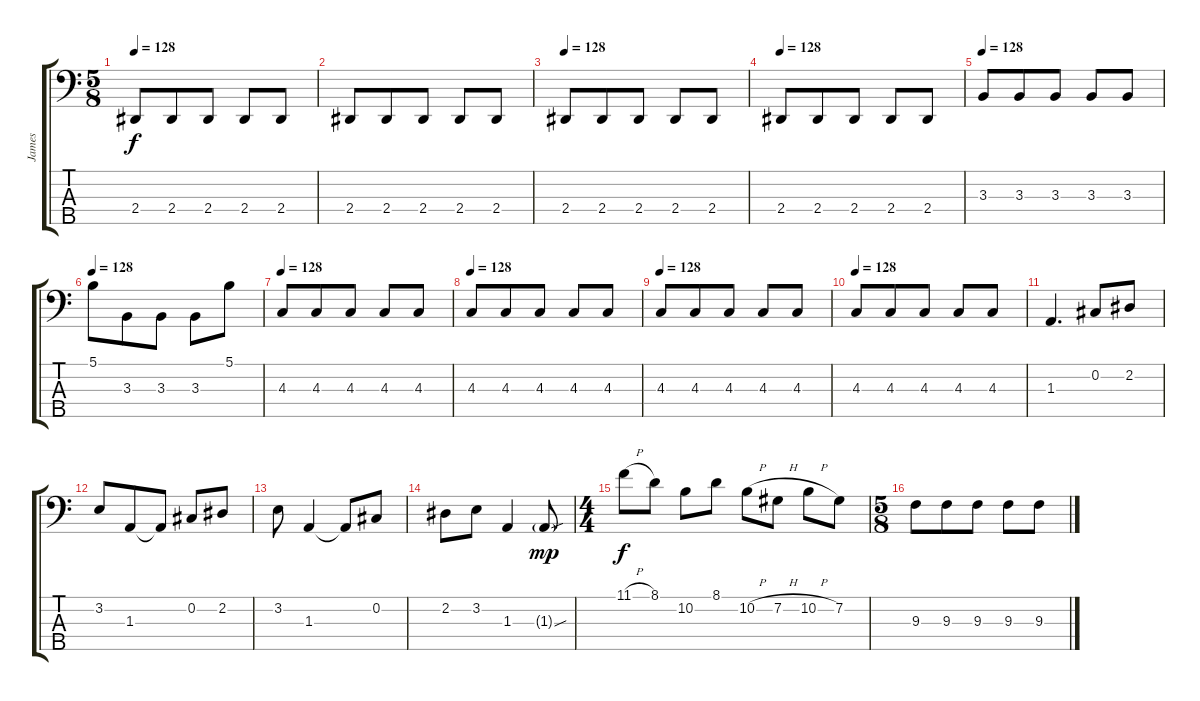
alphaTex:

\track ("James" "James") {instrument slapbass1}
\staff {score tabs}
\tuning (Gb2 Db2 Ab1 Db1 Ab0) {hide}
\ts (5 8)
\tempo 128
\clef f4
\ks c
2.4.8{dy f} 2.4.8 2.4.8 2.4.8 2.4.8 |
2.4.8 2.4.8 2.4.8 2.4.8 2.4.8 |
\tempo 128
2.4.8 2.4.8 2.4.8 2.4.8 2.4.8 |
\tempo 128
2.4.8 2.4.8 2.4.8 2.4.8 2.4.8 |
\tempo 128
3.3.8 3.3.8 3.3.8 3.3.8 3.3.8 |
\tempo 128
5.1.8 3.3.8 3.3.8 3.3.8 5.1.8 |
\tempo 128
4.3.8 4.3.8 4.3.8 4.3.8 4.3.8 |
\tempo 128
4.3.8 4.3.8 4.3.8 4.3.8 4.3.8 |
\tempo 128
4.3.8 4.3.8 4.3.8 4.3.8 4.3.8 |
\tempo 128
4.3.8 4.3.8 4.3.8 4.3.8 4.3.8 |
1.3.4{d} 0.2.8 2.2.8 |
3.2.8 1.3.8 1.3{t}.8 0.2.8 2.2.8 |
3.2.8 1.3.4 1.3{t}.8 0.2.8 |
2.2.8 3.2.8 1.3.4 1.3{sou g}.8{dy mp} |
\ts (4 4)
11.1{h}.8{dy f} 8.1.8 10.2.8 8.1.8 10.2{h}.8 7.2{h}.8 10.2{h}.8 7.2.8 |
\ts (5 8)
9.3.8 9.3.8 9.3.8 9.3.8 9.3.8
